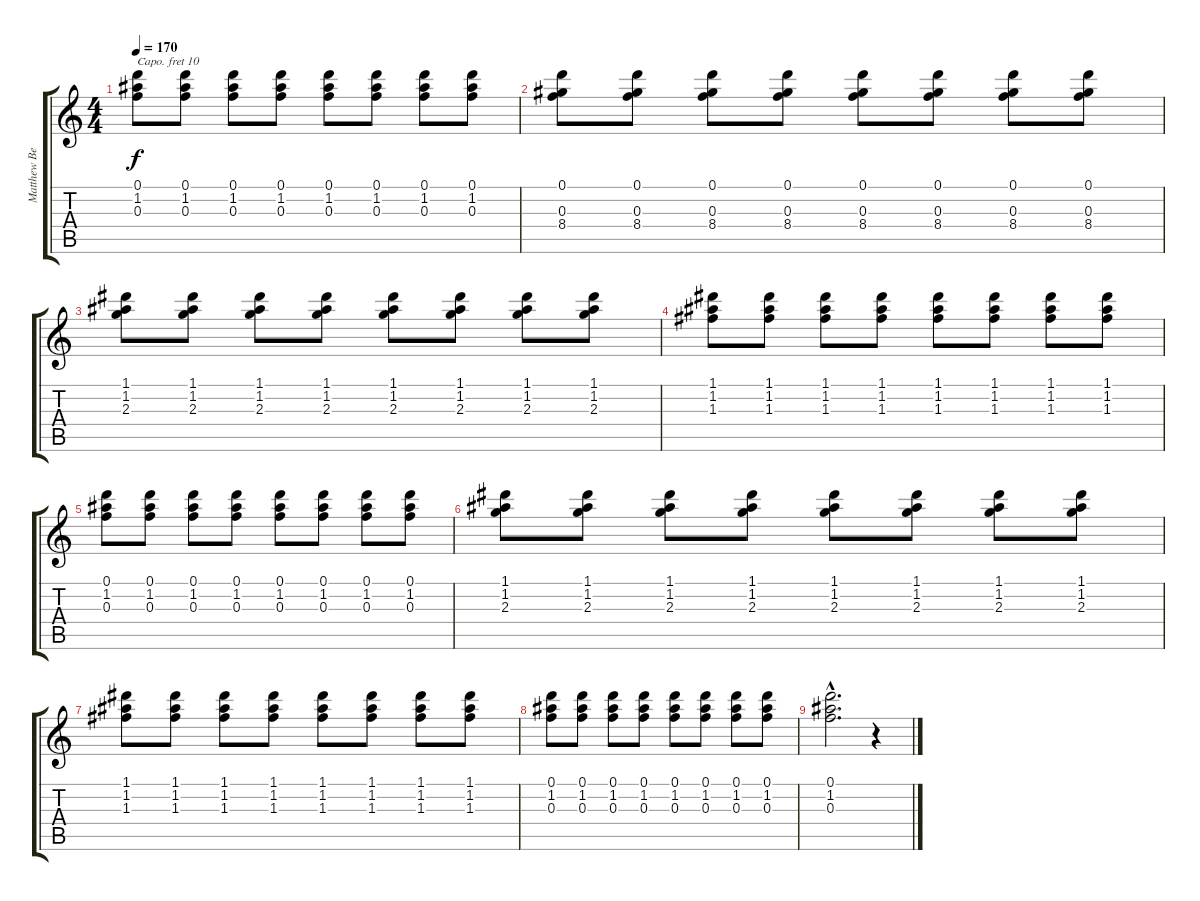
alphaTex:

\track ("Matthew Bellamy" "Matthew Be") {instrument distortionguitar}
\staff {score tabs}
\capo 10
\tuning (E4 B3 G3 D3 A2 C2) {hide}
\ts (4 4)
\tempo 170
\clef g2
\ks c
(0.1 1.2 0.3).8{dy f} (0.1 1.2 0.3).8 (0.1 1.2 0.3).8 (0.1 1.2 0.3).8 (0.1 1.2 0.3).8 (0.1 1.2 0.3).8 (0.1 1.2 0.3).8 (0.1 1.2 0.3).8 |
(0.1 0.3 8.4).8 (0.1 0.3 8.4).8 (0.1 0.3 8.4).8 (0.1 0.3 8.4).8 (0.1 0.3 8.4).8 (0.1 0.3 8.4).8 (0.1 0.3 8.4).8 (0.1 0.3 8.4).8 |
(1.1 1.2 2.3).8 (1.1 1.2 2.3).8 (1.1 1.2 2.3).8 (1.1 1.2 2.3).8 (1.1 1.2 2.3).8 (1.1 1.2 2.3).8 (1.1 1.2 2.3).8 (1.1 1.2 2.3).8 |
(1.1 1.2 1.3).8 (1.1 1.2 1.3).8 (1.1 1.2 1.3).8 (1.1 1.2 1.3).8 (1.1 1.2 1.3).8 (1.1 1.2 1.3).8 (1.1 1.2 1.3).8 (1.1 1.2 1.3).8 |
(0.1 1.2 0.3).8 (0.1 1.2 0.3).8 (0.1 1.2 0.3).8 (0.1 1.2 0.3).8 (0.1 1.2 0.3).8 (0.1 1.2 0.3).8 (0.1 1.2 0.3).8 (0.1 1.2 0.3).8 |
(1.1 1.2 2.3).8 (1.1 1.2 2.3).8 (1.1 1.2 2.3).8 (1.1 1.2 2.3).8 (1.1 1.2 2.3).8 (1.1 1.2 2.3).8 (1.1 1.2 2.3).8 (1.1 1.2 2.3).8 |
(1.1 1.2 1.3).8 (1.1 1.2 1.3).8 (1.1 1.2 1.3).8 (1.1 1.2 1.3).8 (1.1 1.2 1.3).8 (1.1 1.2 1.3).8 (1.1 1.2 1.3).8 (1.1 1.2 1.3).8 |
(0.1 1.2 0.3).8 (0.1 1.2 0.3).8 (0.1 1.2 0.3).8 (0.1 1.2 0.3).8 (0.1 1.2 0.3).8 (0.1 1.2 0.3).8 (0.1 1.2 0.3).8 (0.1 1.2 0.3).8 |
(0.1{hac} 1.2{hac} 0.3{hac}).2{d} r.4
